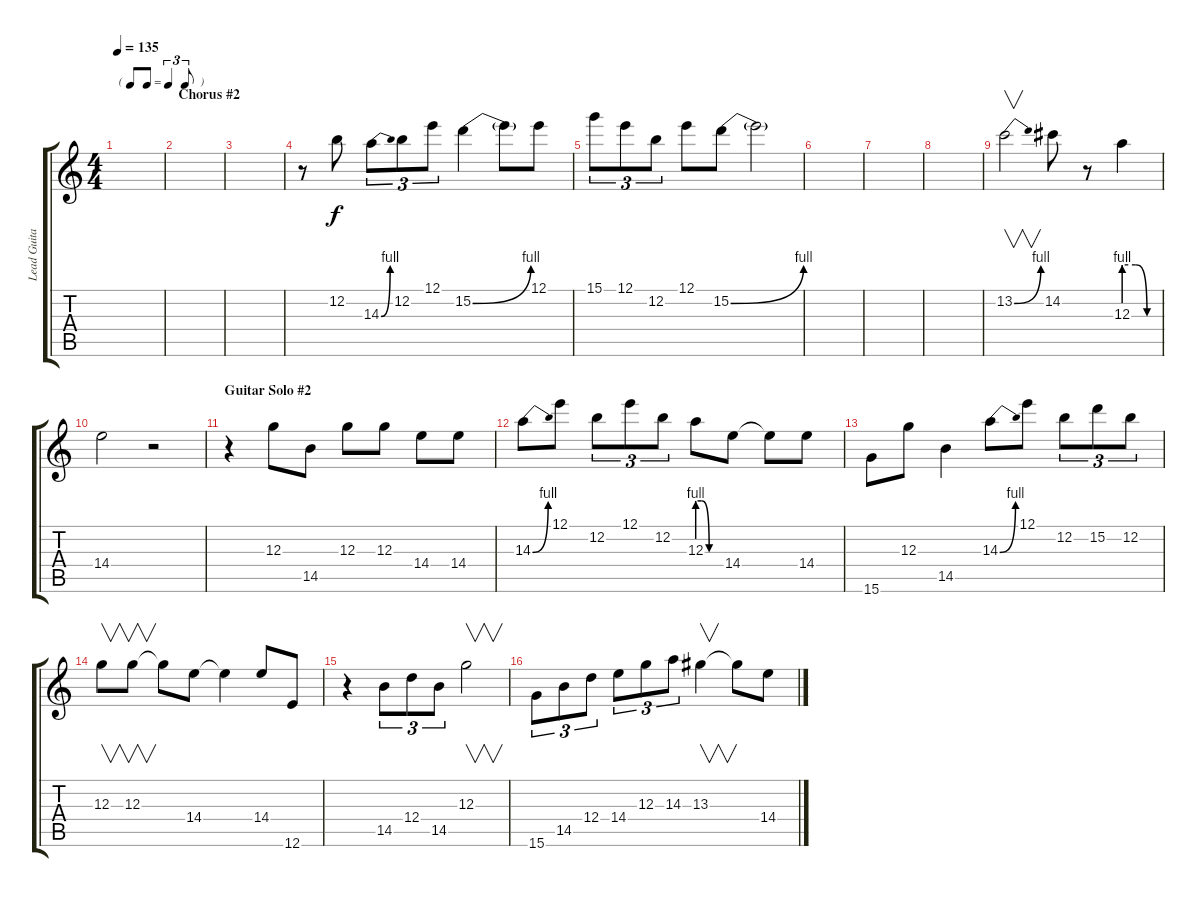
\track ("Lead Guitar" "Lead Guita") {instrument distortionguitar}
\staff {score tabs}
\tuning (E4 B3 G3 D3 A2 E2) {hide}
\ts (4 4)
\tf triplet8th
\tempo 135
\clef g2
\ks c
|
\section ("" "Chorus #2")
|
|
r.8 12.2.8 14.3{be (bend 0 0 60 4)}.8{tu (3 2)} 12.2.8{tu (3 2)} 12.1.8{tu (3 2)} 15.2{be (bend 0 0 60 4)}.4 15.2{t}.8 12.1.8 |
15.1.8{tu (3 2)} 12.1.8{tu (3 2)} 12.2.8{tu (3 2)} 12.1.8 15.2{be (bend 0 0 60 4)}.8 15.2{t}.2 |
|
|
|
13.2{be (bend 0 0 60 4)}.2{v} 14.2.8 r.8 12.3{be (custom 0 4 20 4 40 0 60 0)}.4 |
14.4.2 r.2 |
\section ("" "Guitar Solo #2")
r.4 12.3.8 14.5.8 12.3.8 12.3.8 14.4.8 14.4.8 |
14.3{be (bend 0 0 60 4)}.8 12.1.8 12.2.8{tu (3 2)} 12.1.8{tu (3 2)} 12.2.8{tu (3 2)} 12.3{be (custom 0 4 10 4 30 0 60 0)}.8 14.4.8 14.4{t}.8 14.4.8 |
15.6.8 12.3.8 14.5.4 14.3{be (bend 0 0 60 4)}.8 12.1.8 12.2.8{tu (3 2)} 15.2.8{tu (3 2)} 12.2.8{tu (3 2)} |
12.3.8{v} 12.3.8{v} 12.3{t}.8 14.4.8 14.4{t}.4 14.4.8 12.6.8 |
r.4 14.5.8{tu (3 2)} 12.4.8{tu (3 2)} 14.5.8{tu (3 2)} 12.3.2{v} |
15.6.8{tu (3 2)} 14.5.8{tu (3 2)} 12.4.8{tu (3 2)} 14.4.8{tu (3 2)} 12.3.8{tu (3 2)} 14.3.8{tu (3 2)} 13.3.4{v} 13.3{t}.8 14.4.8
